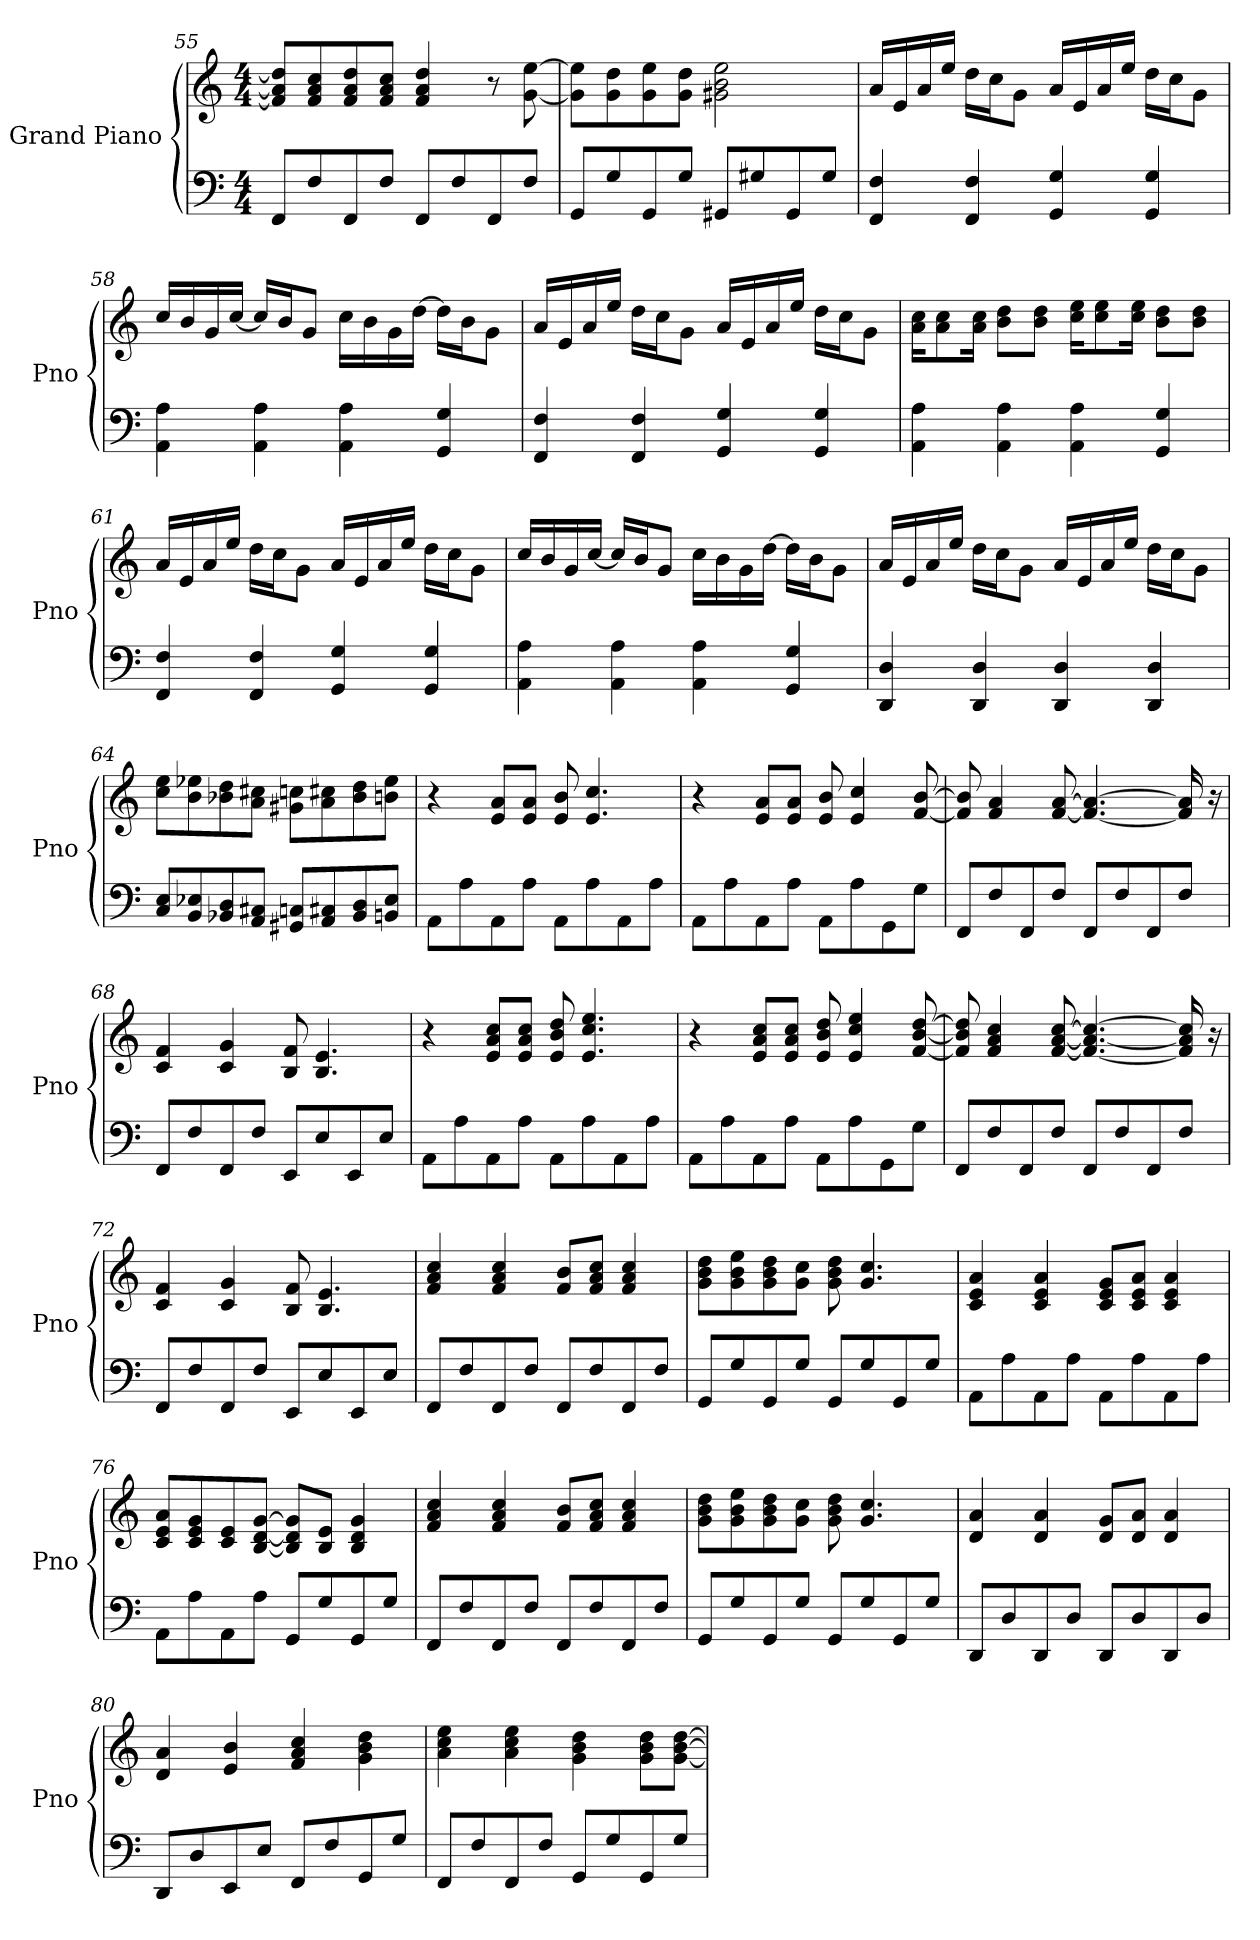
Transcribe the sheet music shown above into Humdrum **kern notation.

**kern	**kern
*part1	*part1
*staff2	*staff1
*I"Grand Piano	*
*I'Pno	*
*clefF4	*clefG2
*k[]	*k[]
*M4/4	*M4/4
=55	=55
8FF/L	8f/] 8a/] 8dd/]L
8F/	8f/ 8a/ 8cc/
8FF/	8f/ 8a/ 8dd/
8F/J	8f/ 8a/ 8cc/J
8FF/L	4f/ 4a/ 4dd/
8F/	.
8FF/	8r
8F/J	[8g\ [8ee\
=56	=56
8GG/L	8g\] 8ee\]L
8G/	8g\ 8dd\
8GG/	8g\ 8ee\
8G/J	8g\ 8dd\J
8GG#X/L	2g#X\ 2b\ 2ee\
8G#X/	.
8GG#/	.
8G#/J	.
!!LO:LB:g=z
=57	=57
4FF/ 4F/	16a/LL
.	16e/
.	16a/
.	16ee/JJ
4FF/ 4F/	16dd\LL
.	16cc\J
.	8g\J
4GG/ 4G/	16a/LL
.	16e/
.	16a/
.	16ee/JJ
4GG/ 4G/	16dd\LL
.	16cc\J
.	8g\J
=58	=58
4AA\ 4A\	16cc/LL
.	16b/
.	16g/
.	[16cc/JJ
4AA\ 4A\	16cc/LL]
.	16b/J
.	8g/J
4AA\ 4A\	16cc\LL
.	16b\
.	16g\
.	[16dd\JJ
4GG/ 4G/	16dd\LL]
.	16b\J
.	8g\J
=59	=59
4FF/ 4F/	16a/LL
.	16e/
.	16a/
.	16ee/JJ
4FF/ 4F/	16dd\LL
.	16cc\J
.	8g\J
4GG/ 4G/	16a/LL
.	16e/
.	16a/
.	16ee/JJ
4GG/ 4G/	16dd\LL
.	16cc\J
.	8g\J
!!LO:LB:g=z
=60	=60
4AA\ 4A\	16a\ 16cc\KL
.	8a\ 8cc\
.	16a\ 16cc\Jk
4AA\ 4A\	8b\ 8dd\L
.	8b\ 8dd\J
4AA\ 4A\	16cc\ 16ee\KL
.	8cc\ 8ee\
.	16cc\ 16ee\Jk
4GG/ 4G/	8b\ 8dd\L
.	8b\ 8dd\J
=61	=61
4FF/ 4F/	16a/LL
.	16e/
.	16a/
.	16ee/JJ
4FF/ 4F/	16dd\LL
.	16cc\J
.	8g\J
4GG/ 4G/	16a/LL
.	16e/
.	16a/
.	16ee/JJ
4GG/ 4G/	16dd\LL
.	16cc\J
.	8g\J
=62	=62
4AA\ 4A\	16cc/LL
.	16b/
.	16g/
.	[16cc/JJ
4AA\ 4A\	16cc/LL]
.	16b/J
.	8g/J
4AA\ 4A\	16cc\LL
.	16b\
.	16g\
.	[16dd\JJ
4GG/ 4G/	16dd\LL]
.	16b\J
.	8g\J
!!LO:LB:g=z
=63	=63
4DD/ 4D/	16a/LL
.	16e/
.	16a/
.	16ee/JJ
4DD/ 4D/	16dd\LL
.	16cc\J
.	8g\J
4DD/ 4D/	16a/LL
.	16e/
.	16a/
.	16ee/JJ
4DD/ 4D/	16dd\LL
.	16cc\J
.	8g\J
=64	=64
8C/ 8E/L	8cc\ 8ee\L
8BB/ 8E-X/	8b\ 8ee-X\
8BB-X/ 8D/	8b-X\ 8dd\
8AA/ 8C#X/J	8a\ 8cc#X\J
8GG#X/ 8Cn/L	8g#X\ 8ccn\L
8AA/ 8C#X/	8a\ 8cc#X\
8BB-/ 8D/	8b-\ 8dd\
8BBn/ 8E-/J	8bn\ 8ee-\J
=65	=65
8AA\L	4r
8A\	.
8AA\	8e/ 8a/L
8A\J	8e/ 8a/J
8AA\L	8e/ 8b/
8A\	4.e/ 4.cc/
8AA\	.
8A\J	.
!!LO:LB:g=z
=66	=66
8AA\L	4r
8A\	.
8AA\	8e/ 8a/L
8A\J	8e/ 8a/J
8AA\L	8e/ 8b/
8A\	4e/ 4cc/
8GG\	.
8G\J	[8f/ [8b/
=67	=67
8FF/L	8f/] 8b/]
8F/	4f/ 4a/
8FF/	.
8F/J	[8f/ [8a/
8FF/L	4.f/_ 4.a/_
8F/	.
8FF/	.
8F/J	16f/] 16a/]
.	16r
=68	=68
8FF/L	4c/ 4f/
8F/	.
8FF/	4c/ 4g/
8F/J	.
8EE/L	8B/ 8f/
8E/	4.B/ 4.e/
8EE/	.
8E/J	.
=69	=69
8AA\L	4r
8A\	.
8AA\	8e/ 8a/ 8cc/L
8A\J	8e/ 8a/ 8cc/J
8AA\L	8e/ 8b/ 8dd/
8A\	4.e/ 4.cc/ 4.ee/
8AA\	.
8A\J	.
!!LO:LB:g=z
=70	=70
8AA\L	4r
8A\	.
8AA\	8e/ 8a/ 8cc/L
8A\J	8e/ 8a/ 8cc/J
8AA\L	8e/ 8b/ 8dd/
8A\	4e/ 4cc/ 4ee/
8GG\	.
8G\J	[8f/ [8b/ [8dd/
=71	=71
8FF/L	8f/] 8b/] 8dd/]
8F/	4f/ 4a/ 4cc/
8FF/	.
8F/J	[8f/ [8a/ [8cc/
8FF/L	4.f/_ 4.a/_ 4.cc/_
8F/	.
8FF/	.
8F/J	16f/] 16a/] 16cc/]
.	16r
=72	=72
8FF/L	4c/ 4f/
8F/	.
8FF/	4c/ 4g/
8F/J	.
8EE/L	8B/ 8f/
8E/	4.B/ 4.e/
8EE/	.
8E/J	.
=73	=73
8FF/L	4f/ 4a/ 4cc/
8F/	.
8FF/	4f/ 4a/ 4cc/
8F/J	.
8FF/L	8f/ 8b/L
8F/	8f/ 8a/ 8cc/J
8FF/	4f/ 4a/ 4cc/
8F/J	.
!!LO:PB:g=z
=74	=74
8GG/L	8g\ 8b\ 8dd\L
8G/	8g\ 8b\ 8ee\
8GG/	8g\ 8b\ 8dd\
8G/J	8g\ 8cc\J
8GG/L	8g\ 8b\ 8dd\
8G/	4.g/ 4.cc/
8GG/	.
8G/J	.
=75	=75
8AA\L	4c/ 4e/ 4a/
8A\	.
8AA\	4c/ 4e/ 4a/
8A\J	.
8AA\L	8c/ 8e/ 8g/L
8A\	8c/ 8e/ 8a/J
8AA\	4c/ 4e/ 4a/
8A\J	.
=76	=76
8AA\L	8c/ 8e/ 8a/L
8A\	8c/ 8e/ 8g/
8AA\	8c/ 8e/
8A\J	[8B/ [8d/ [8g/J
8GG/L	8B/] 8d/] 8g/]L
8G/	8B/ 8e/J
8GG/	4B/ 4d/ 4g/
8G/J	.
=77	=77
8FF/L	4f/ 4a/ 4cc/
8F/	.
8FF/	4f/ 4a/ 4cc/
8F/J	.
8FF/L	8f/ 8b/L
8F/	8f/ 8a/ 8cc/J
8FF/	4f/ 4a/ 4cc/
8F/J	.
!!LO:LB:g=z
=78	=78
8GG/L	8g\ 8b\ 8dd\L
8G/	8g\ 8b\ 8ee\
8GG/	8g\ 8b\ 8dd\
8G/J	8g\ 8cc\J
8GG/L	8g\ 8b\ 8dd\
8G/	4.g/ 4.cc/
8GG/	.
8G/J	.
=79	=79
8DD/L	4d/ 4a/
8D/	.
8DD/	4d/ 4a/
8D/J	.
8DD/L	8d/ 8g/L
8D/	8d/ 8a/J
8DD/	4d/ 4a/
8D/J	.
=80	=80
8DD/L	4d/ 4a/
8D/	.
8EE/	4e/ 4b/
8E/J	.
8FF/L	4f/ 4a/ 4cc/
8F/	.
8GG/	4g\ 4b\ 4dd\
8G/J	.
=81	=81
8FF/L	4a\ 4cc\ 4ee\
8F/	.
8FF/	4a\ 4cc\ 4ee\
8F/J	.
8GG/L	4g\ 4b\ 4dd\
8G/	.
8GG/	8g\ 8b\ 8dd\L
8G/J	[8g\ [8b\ [8dd\J
=	=
*-	*-
